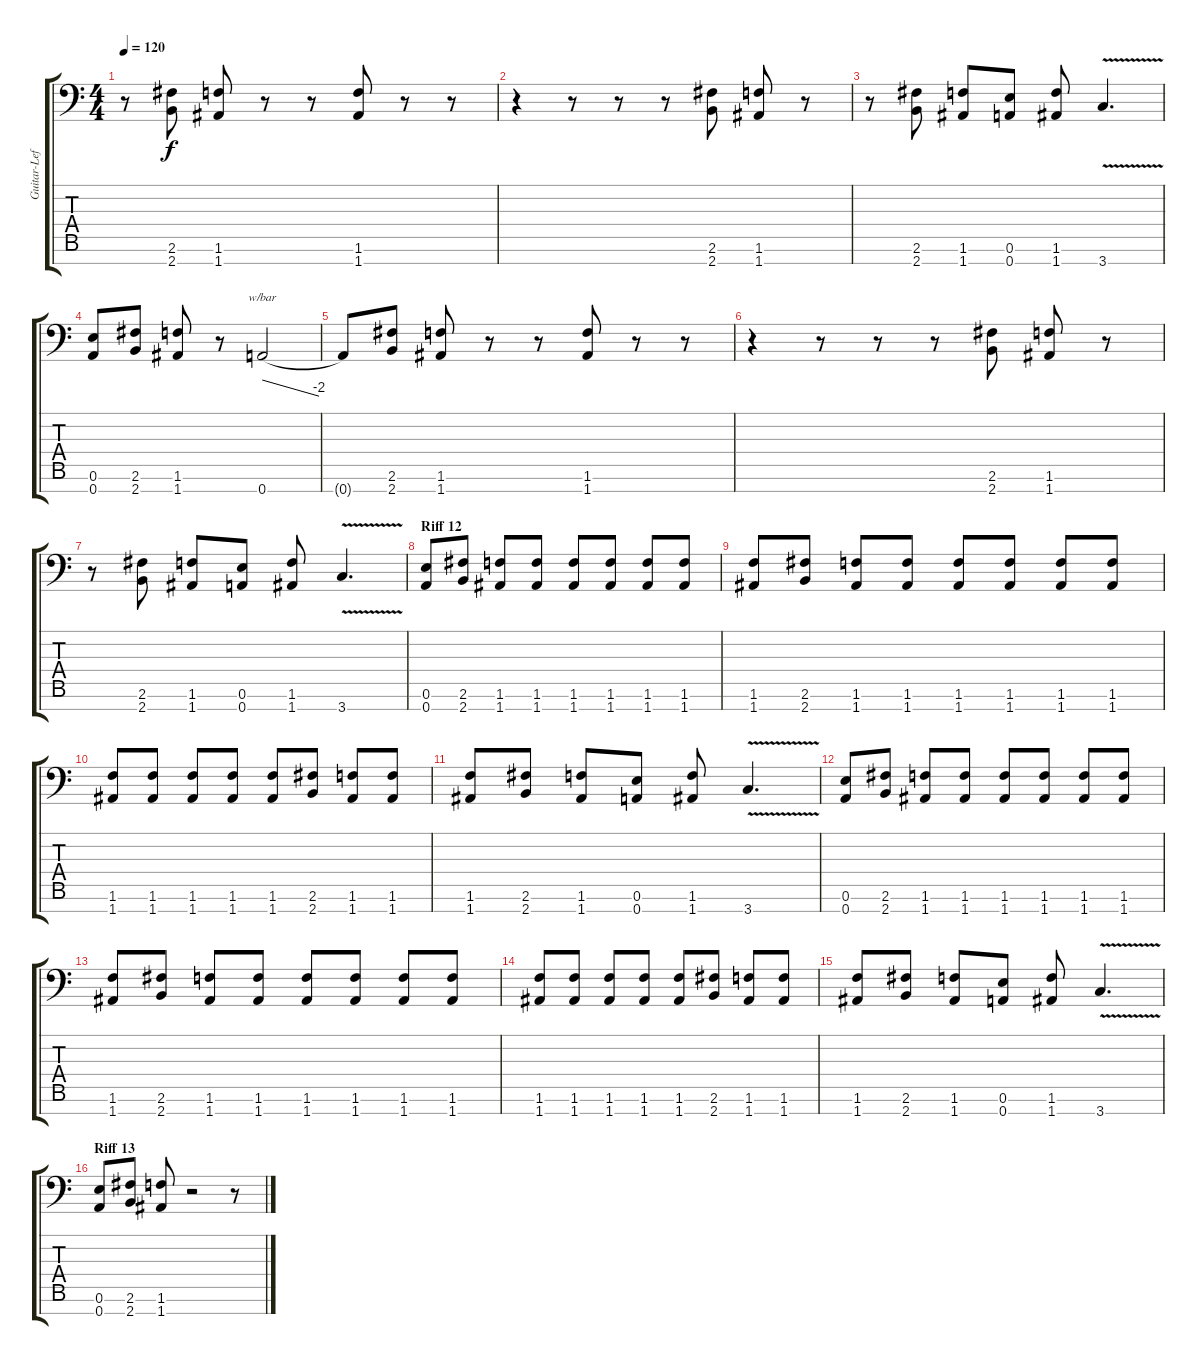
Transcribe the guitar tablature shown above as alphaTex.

\track ("Guitar-Left" "Guitar-Lef") {instrument distortionguitar}
\staff {score tabs}
\tuning (E4 B3 G3 D3 A2 E2 A1) {hide}
\ts (4 4)
\tempo 120
\clef f4
\ks c
r.8{dy f} (2.6 2.7).8 (1.6 1.7).8 r.8 r.8 (1.6 1.7).8 r.8 r.8 |
r.4 r.8 r.8 r.8 (2.6 2.7).8 (1.6 1.7).8 r.8 |
r.8 (2.6 2.7).8 (1.6 1.7).8 (0.6 0.7).8 (1.6 1.7).8 3.7{v}.4{d} |
(0.6 0.7).8 (2.6 2.7).8 (1.6 1.7).8 r.8 0.7.2{tbe (dive default 0 0 60 -8)} |
0.7{t}.8 (2.6 2.7).8 (1.6 1.7).8 r.8 r.8 (1.6 1.7).8 r.8 r.8 |
r.4 r.8 r.8 r.8 (2.6 2.7).8 (1.6 1.7).8 r.8 |
r.8 (2.6 2.7).8 (1.6 1.7).8 (0.6 0.7).8 (1.6 1.7).8 3.7{v}.4{d} |
\section ("" "Riff 12")
(0.6 0.7).8 (2.6 2.7).8 (1.6 1.7).8 (1.6 1.7).8 (1.6 1.7).8 (1.6 1.7).8 (1.6 1.7).8 (1.6 1.7).8 |
(1.6 1.7).8 (2.6 2.7).8 (1.6 1.7).8 (1.6 1.7).8 (1.6 1.7).8 (1.6 1.7).8 (1.6 1.7).8 (1.6 1.7).8 |
(1.6 1.7).8 (1.6 1.7).8 (1.6 1.7).8 (1.6 1.7).8 (1.6 1.7).8 (2.6 2.7).8 (1.6 1.7).8 (1.6 1.7).8 |
(1.6 1.7).8 (2.6 2.7).8 (1.6 1.7).8 (0.6 0.7).8 (1.6 1.7).8 3.7{v}.4{d} |
(0.6 0.7).8 (2.6 2.7).8 (1.6 1.7).8 (1.6 1.7).8 (1.6 1.7).8 (1.6 1.7).8 (1.6 1.7).8 (1.6 1.7).8 |
(1.6 1.7).8 (2.6 2.7).8 (1.6 1.7).8 (1.6 1.7).8 (1.6 1.7).8 (1.6 1.7).8 (1.6 1.7).8 (1.6 1.7).8 |
(1.6 1.7).8 (1.6 1.7).8 (1.6 1.7).8 (1.6 1.7).8 (1.6 1.7).8 (2.6 2.7).8 (1.6 1.7).8 (1.6 1.7).8 |
(1.6 1.7).8 (2.6 2.7).8 (1.6 1.7).8 (0.6 0.7).8 (1.6 1.7).8 3.7{v}.4{d} |
\section ("" "Riff 13")
(0.6 0.7).8 (2.6 2.7).8 (1.6 1.7).8 r.2 r.8
